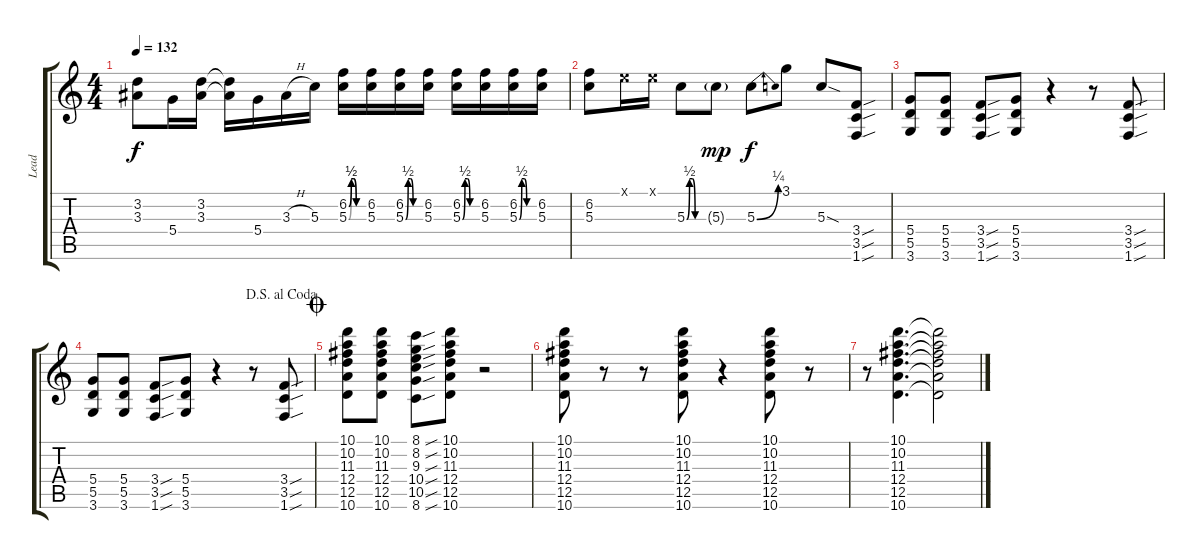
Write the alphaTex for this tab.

\track ("Lead" "Lead") {instrument distortionguitar}
\staff {score tabs}
\tuning (E4 B3 G3 D3 A2 E2) {hide}
\ts (4 4)
\tempo 132
\clef g2
\ks c
(3.2 3.3).8{dy f} 5.4.16 (3.2 3.3).16 (3.2{t} 3.3{t}).16 5.4.16 3.3{h}.16 5.3.16 (6.2{be (custom 0 0 10 2 20 2 30 0 60 0)} 5.3{be (custom 0 0 10 2 20 2 30 0 60 0)}).16 (6.2 5.3).16 (6.2 5.3{be (custom 0 0 10 2 20 2 30 0 60 0)}).16 (6.2 5.3).16 (6.2 5.3{be (custom 0 0 10 2 20 2 30 0 60 0)}).16 (6.2 5.3).16 (6.2 5.3{be (custom 0 0 10 2 20 2 30 0 60 0)}).16 (6.2 5.3).16 |
(6.2 5.3).8 0.1{x}.16 0.1{x}.16 5.3{be (custom 0 0 10 2 20 2 30 0 60 0)}.8 5.3{g}.8{dy mp} 5.3{be (bend 0 0 60 1)}.8{dy f} 3.1.8 5.3{sod}.8 (3.4{sou} 3.5{sou} 1.6{sou}).8 |
(5.4 5.5 3.6).8 (5.4 5.5 3.6).8 (3.4{sou} 3.5{sou} 1.6{sou}).8 (5.4 5.5 3.6).8 r.4 r.8 (3.4{sou} 3.5{sou} 1.6{sou}).8 |
\jump dalsegnoalcoda
(5.4 5.5 3.6).8 (5.4 5.5 3.6).8 (3.4{sou} 3.5{sou} 1.6{sou}).8 (5.4 5.5 3.6).8 r.4 r.8 (3.4{sou} 3.5{sou} 1.6{sou}).8 |
\jump coda
(10.1 10.2 11.3 12.4 12.5 10.6).8 (10.1 10.2 11.3 12.4 12.5 10.6).8 (8.1{sou} 8.2{sou} 9.3{sou} 10.4{sou} 10.5{sou} 8.6{sou}).8 (10.1 10.2 11.3 12.4 12.5 10.6).8 r.2 |
(10.1 10.2 11.3 12.4 12.5 10.6).8 r.8 r.8 (10.1 10.2 11.3 12.4 12.5 10.6).8 r.4 (10.1 10.2 11.3 12.4 12.5 10.6).8 r.8 |
r.8 (10.1 10.2 11.3 12.4 12.5 10.6).4{d} (10.1{t} 10.2{t} 11.3{t} 12.4{t} 12.5{t} 10.6{t}).2
